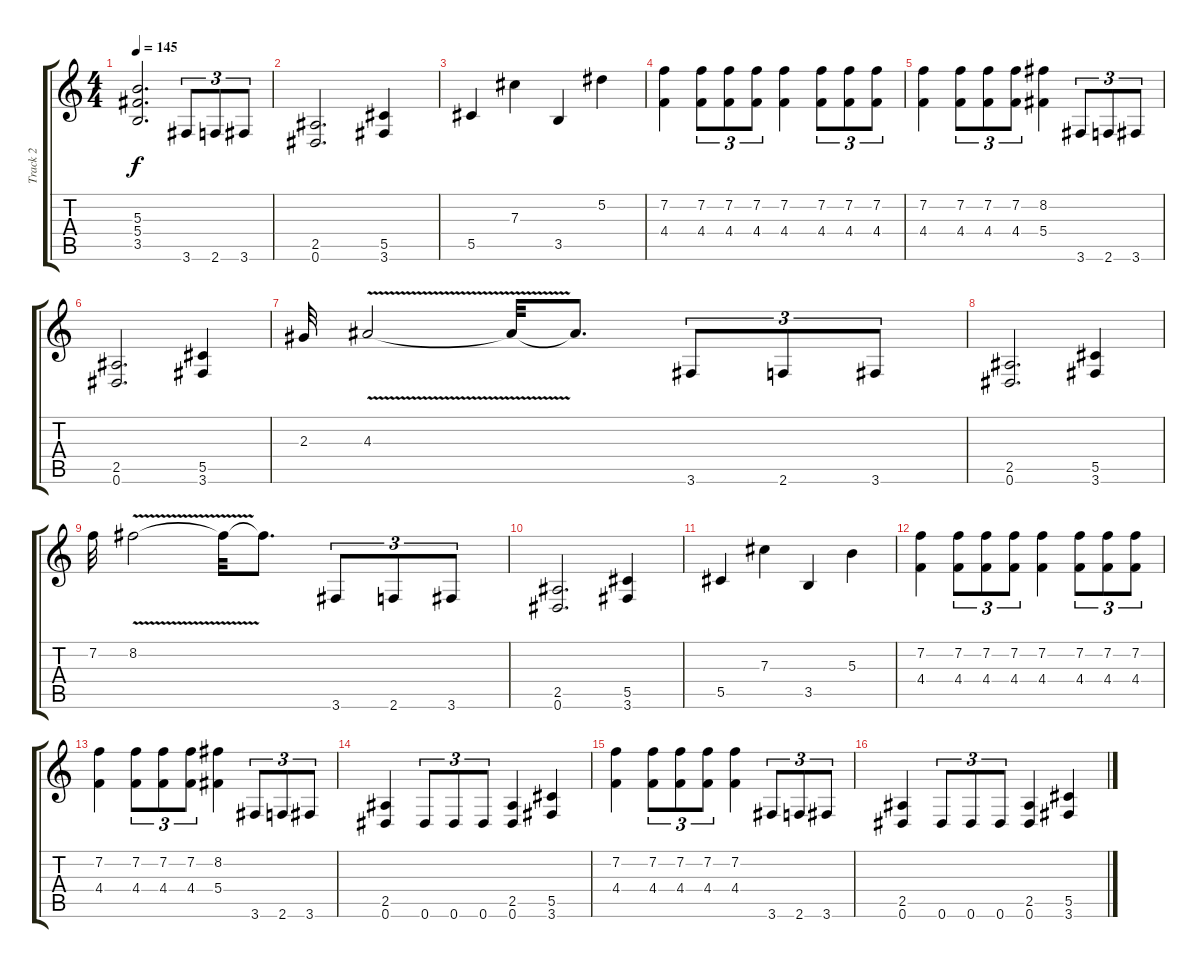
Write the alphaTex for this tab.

\track ("Track 2" "Track 2") {instrument distortionguitar}
\staff {score tabs}
\tuning (Eb4 Bb3 Gb3 Db3 Ab2 Eb2) {hide}
\ts (4 4)
\tempo 145
\clef g2
\ks c
(5.3 5.4 3.5).2{d dy f} 3.6.8{tu (3 2)} 2.6.8{tu (3 2)} 3.6.8{tu (3 2)} |
(2.5 0.6).2{d} (5.5 3.6).4 |
5.5.4 7.3.4 3.5.4 5.2.4 |
(7.2 4.4).4 (7.2 4.4).8{tu (3 2)} (7.2 4.4).8{tu (3 2)} (7.2 4.4).8{tu (3 2)} (7.2 4.4).4 (7.2 4.4).8{tu (3 2)} (7.2 4.4).8{tu (3 2)} (7.2 4.4).8{tu (3 2)} |
(7.2 4.4).4 (7.2 4.4).8{tu (3 2)} (7.2 4.4).8{tu (3 2)} (7.2 4.4).8{tu (3 2)} (8.2 5.4).4 3.6.8{tu (3 2)} 2.6.8{tu (3 2)} 3.6.8{tu (3 2)} |
(2.5 0.6).2{d} (5.5 3.6).4 |
2.3.32 4.3{v}.2 4.3{t}.32 4.3{t}.8{d} 3.6.8{tu (3 2)} 2.6.8{tu (3 2)} 3.6.8{tu (3 2)} |
(2.5 0.6).2{d} (5.5 3.6).4 |
7.2.32 8.2{v}.2 8.2{t}.32 8.2{t}.8{d} 3.6.8{tu (3 2)} 2.6.8{tu (3 2)} 3.6.8{tu (3 2)} |
(2.5 0.6).2{d} (5.5 3.6).4 |
5.5.4 7.3.4 3.5.4 5.3.4 |
(7.2 4.4).4 (7.2 4.4).8{tu (3 2)} (7.2 4.4).8{tu (3 2)} (7.2 4.4).8{tu (3 2)} (7.2 4.4).4 (7.2 4.4).8{tu (3 2)} (7.2 4.4).8{tu (3 2)} (7.2 4.4).8{tu (3 2)} |
(7.2 4.4).4 (7.2 4.4).8{tu (3 2)} (7.2 4.4).8{tu (3 2)} (7.2 4.4).8{tu (3 2)} (8.2 5.4).4 3.6.8{tu (3 2)} 2.6.8{tu (3 2)} 3.6.8{tu (3 2)} |
(2.5 0.6).4 0.6.8{tu (3 2)} 0.6.8{tu (3 2)} 0.6.8{tu (3 2)} (2.5 0.6).4 (5.5 3.6).4 |
(7.2 4.4).4 (7.2 4.4).8{tu (3 2)} (7.2 4.4).8{tu (3 2)} (7.2 4.4).8{tu (3 2)} (7.2 4.4).4 3.6.8{tu (3 2)} 2.6.8{tu (3 2)} 3.6.8{tu (3 2)} |
(2.5 0.6).4 0.6.8{tu (3 2)} 0.6.8{tu (3 2)} 0.6.8{tu (3 2)} (2.5 0.6).4 (5.5 3.6).4
